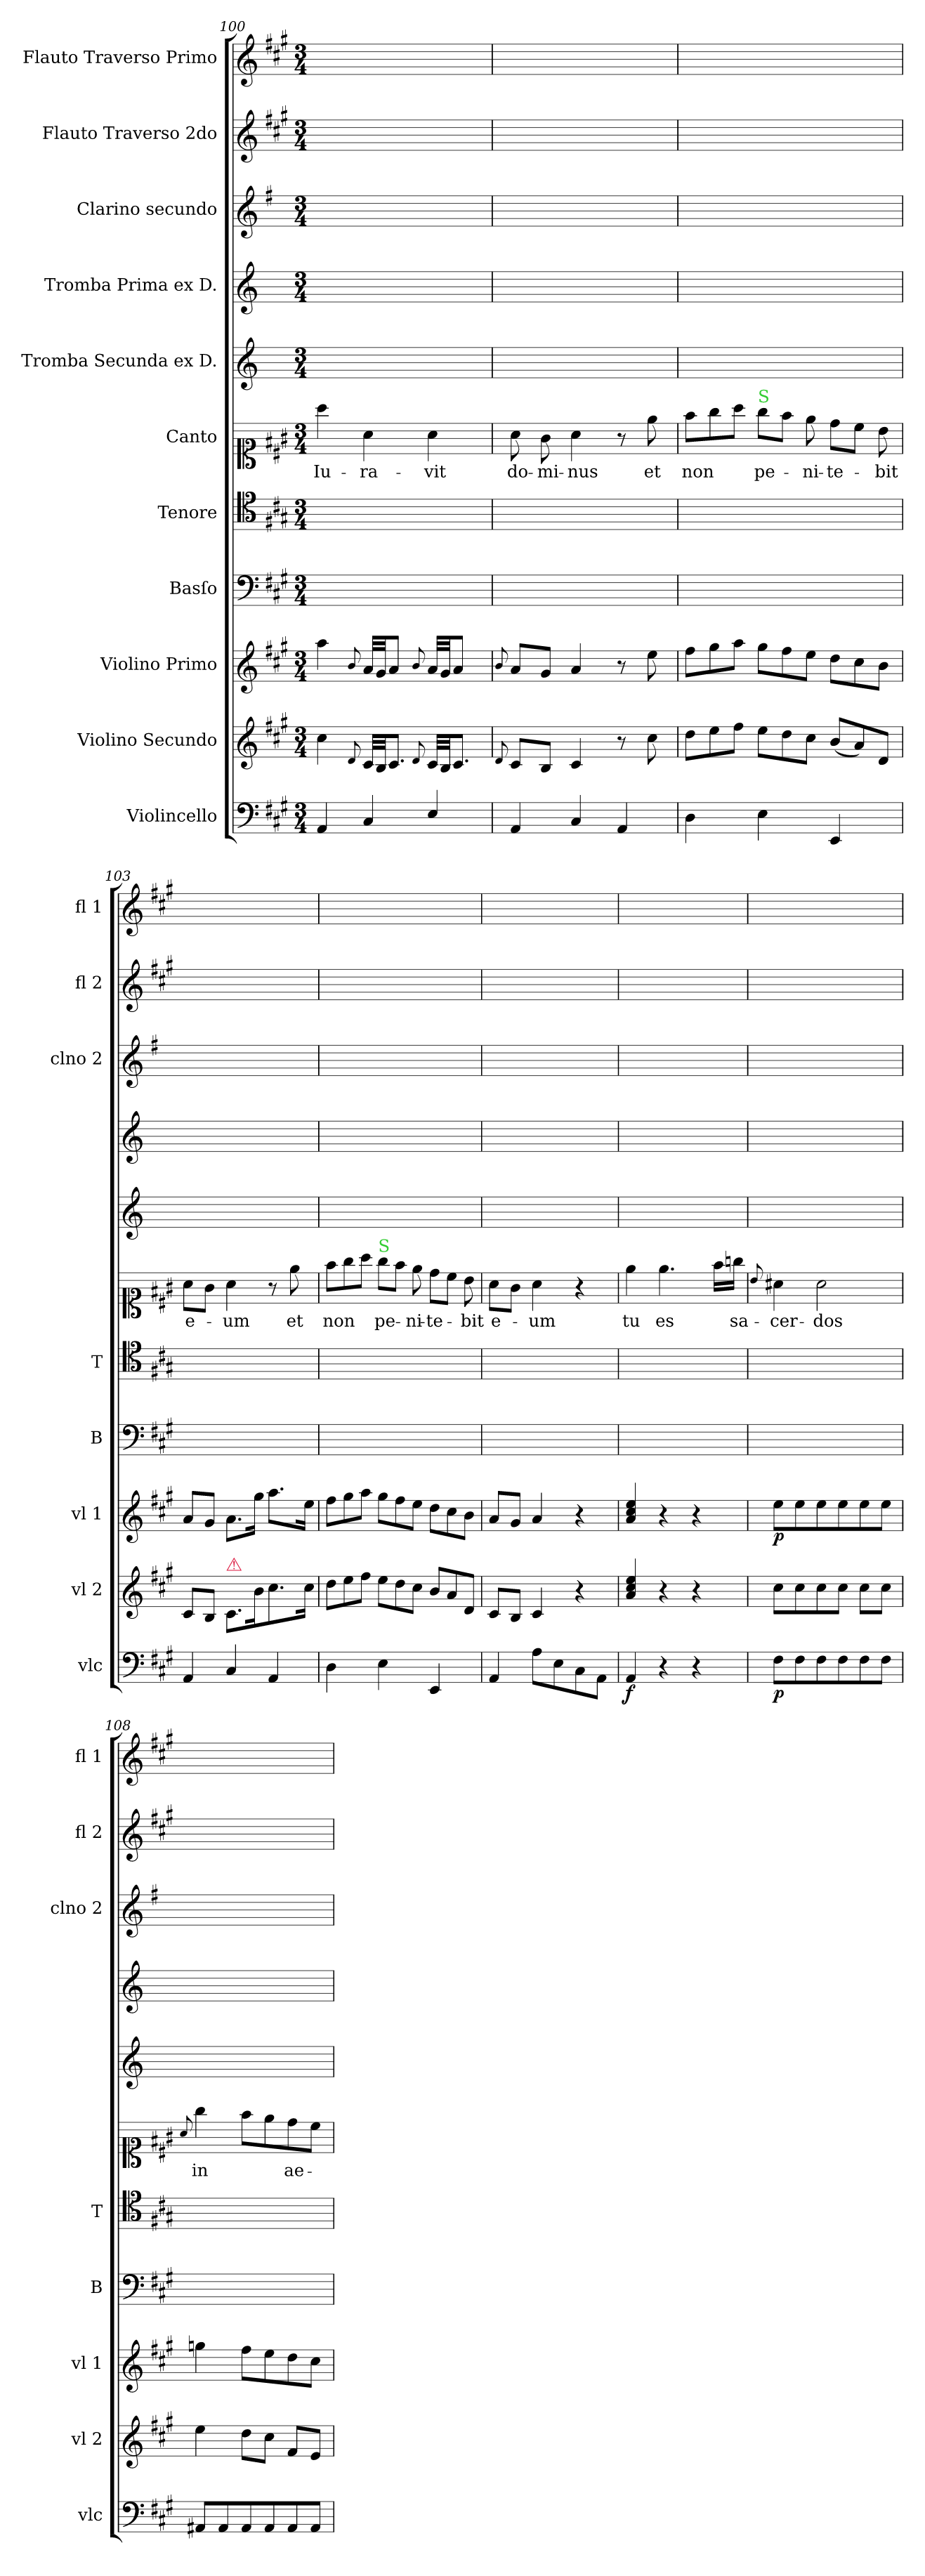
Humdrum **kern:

**kern	**dynam	**kern	**dynam	**kern	**dynam	**kern	**kern	**kern	**text	**kern	**kern	**kern	**kern	**kern
*part11	*part11	*part10	*part10	*part9	*part9	*part8	*part7	*part6	*part6	*part5	*part4	*part3	*part2	*part1
*staff11	*staff11	*staff10	*staff10	*staff9	*staff9	*staff8	*staff7	*staff6	*staff6	*staff5	*staff4	*staff3	*staff2	*staff1
*I"Violincello	*	*I"Violino Secundo	*	*I"Violino Primo	*	*I"Basſo	*I"Tenore	*I"Canto	*	*I"Tromba Secunda ex D.	*I"Tromba Prima ex D.	*I"Clarino secundo	*I"Flauto Traverso 2do	*I"Flauto Traverso Primo
*I'vlc	*	*I'vl 2	*	*I'vl 1	*	*I'B	*I'T	*	*	*	*	*I'clno 2	*I'fl 2	*I'fl 1
*clefF4	*	*clefG2	*	*clefG2	*	*clefF4	*clefC4	*clefC1	*	*clefG2	*clefG2	*clefG2	*clefG2	*clefG2
*	*	*	*	*	*	*	*	*	*	*ITrd-1c-2	*ITrd-1c-2	*ITrd-1c-2	*	*
*k[f#c#g#]	*	*k[f#c#g#]	*	*k[f#c#g#]	*	*k[f#c#g#]	*k[f#c#g#]	*k[f#c#g#]	*	*k[f#c#]	*k[f#c#]	*k[f#c#g#]	*k[f#c#g#]	*k[f#c#g#]
*M3/4	*	*M3/4	*	*M3/4	*	*M3/4	*M3/4	*M3/4	*	*M3/4	*M3/4	*M3/4	*M3/4	*M3/4
=100	=100	=100	=100	=100	=100	=100	=100	=100	=100	=100	=100	=100	=100	=100
4AA/	.	4cc#\	.	4aa\	.	2.ryy	2.ryy	4aa\	Iu-	2.ryy	2.ryy	2.ryy	2.ryy	2.ryy
.	.	8qqd/	.	8qqb/	.	.	.	.	.	.	.	.	.	.
4C#/	.	32c#/LLL	.	32a/LLL	.	.	.	4a\	-ra-	.	.	.	.	.
.	.	32B/JJ	.	32g#/JJ	.	.	.	.	.	.	.	.	.	.
!	!	!	!	!LO:N:vis=8	!	!	!	!	!	!	!	!	!	!
.	.	8.c#/J	.	8.a/J	.	.	.	.	.	.	.	.	.	.
.	.	8qqd/	.	8qqb/	.	.	.	.	.	.	.	.	.	.
4E/	.	32c#/LLL	.	32a/LLL	.	.	.	4a\	-vit	.	.	.	.	.
.	.	32B/JJ	.	32g#/JJ	.	.	.	.	.	.	.	.	.	.
!	!	!	!	!LO:N:vis=8	!	!	!	!	!	!	!	!	!	!
.	.	8.c#/J	.	8.a/J	.	.	.	.	.	.	.	.	.	.
=101	=101	=101	=101	=101	=101	=101	=101	=101	=101	=101	=101	=101	=101	=101
.	.	8qqd/	.	8qqb/	.	.	.	.	.	.	.	.	.	.
4AA/	.	8c#/L	.	8a/L	.	2.ryy	2.ryy	8a\	do-	2.ryy	2.ryy	2.ryy	2.ryy	2.ryy
.	.	8B/J	.	8g#/J	.	.	.	8g#\	-mi-	.	.	.	.	.
4C#/	.	4c#/	.	4a/	.	.	.	4a\	-nus	.	.	.	.	.
4AA/	.	8r	.	8r	.	.	.	8r	.	.	.	.	.	.
.	.	8cc#\	.	8ee\	.	.	.	8ee\	et	.	.	.	.	.
=102	=102	=102	=102	=102	=102	=102	=102	=102	=102	=102	=102	=102	=102	=102
*	*	*Xtuplet	*	*Xtuplet	*	*	*	*Xtuplet	*	*	*	*	*	*
4D\	.	12dd\L	.	12ff#\L	.	2.ryy	2.ryy	12ff#\L	non	2.ryy	2.ryy	2.ryy	2.ryy	2.ryy
.	.	12ee\	.	12gg#\	.	.	.	12gg#\	.	.	.	.	.	.
.	.	12ff#\J	.	12aa\J	.	.	.	12aa\J	.	.	.	.	.	.
!	!	!	!	!	!	!	!	!LO:TX:a:color=limegreen:t=S	!	!	!	!	!	!
4E\	.	12ee\L	.	12gg#\L	.	.	.	12gg#\L	pe-	.	.	.	.	.
.	.	12dd\	.	12ff#\	.	.	.	12ff#\J	.	.	.	.	.	.
.	.	12cc#\J	.	12ee\J	.	.	.	12ee\	-ni-	.	.	.	.	.
4EE/	.	(12b/L	.	12dd\L	.	.	.	12dd\L	-te-	.	.	.	.	.
.	.	12a/)	.	12cc#\	.	.	.	12cc#\J	.	.	.	.	.	.
.	.	12d/J	.	12b\J	.	.	.	12b\	-bit	.	.	.	.	.
=103	=103	=103	=103	=103	=103	=103	=103	=103	=103	=103	=103	=103	=103	=103
4AA/	.	8c#/L	.	8a/L	.	2.ryy	2.ryy	8a\L	e-	2.ryy	2.ryy	2.ryy	2.ryy	2.ryy
.	.	8B/J	.	8g#/J	.	.	.	8g#\J	.	.	.	.	.	.
!	!	!LO:TX:a:color=crimson:t=⚠	!	!	!	!	!	!	!	!	!	!	!	!
4C#/	.	8.c#/L	.	8.a\L	.	.	.	4a\	-um	.	.	.	.	.
.	.	16b\K	.	16gg#\Jk	.	.	.	.	.	.	.	.	.	.
4AA/	.	8.cc#\	.	8.aa\L	.	.	.	8r	.	.	.	.	.	.
.	.	.	.	.	.	.	.	8ee\	et	.	.	.	.	.
.	.	16cc#\Jk	.	16ee\Jk	.	.	.	.	.	.	.	.	.	.
=104	=104	=104	=104	=104	=104	=104	=104	=104	=104	=104	=104	=104	=104	=104
4D\	.	12dd\L	.	12ff#\L	.	2.ryy	2.ryy	12ff#\L	non	2.ryy	2.ryy	2.ryy	2.ryy	2.ryy
.	.	12ee\	.	12gg#\	.	.	.	12gg#\	.	.	.	.	.	.
.	.	12ff#\J	.	12aa\J	.	.	.	12aa\J	.	.	.	.	.	.
!	!	!	!	!	!	!	!	!LO:TX:a:color=limegreen:t=S	!	!	!	!	!	!
4E\	.	12ee\L	.	12gg#\L	.	.	.	12gg#\L	pe-	.	.	.	.	.
.	.	12dd\	.	12ff#\	.	.	.	12ff#\J	.	.	.	.	.	.
.	.	12cc#\J	.	12ee\J	.	.	.	12ee\	-ni-	.	.	.	.	.
4EE/	.	12b/L	.	12dd\L	.	.	.	12dd\L	-te-	.	.	.	.	.
.	.	12a/	.	12cc#\	.	.	.	12cc#\J	.	.	.	.	.	.
.	.	12d/J	.	12b\J	.	.	.	12b\	-bit	.	.	.	.	.
=105	=105	=105	=105	=105	=105	=105	=105	=105	=105	=105	=105	=105	=105	=105
4AA/	.	8c#/L	.	8a/L	.	2.ryy	2.ryy	8a\L	e-	2.ryy	2.ryy	2.ryy	2.ryy	2.ryy
.	.	8B/J	.	8g#/J	.	.	.	8g#\J	.	.	.	.	.	.
8A\L	.	4c#/	.	4a/	.	.	.	4a\	-um	.	.	.	.	.
8E\	.	.	.	.	.	.	.	.	.	.	.	.	.	.
8C#\	.	4r	.	4r	.	.	.	4r	.	.	.	.	.	.
8AA\J	.	.	.	.	.	.	.	.	.	.	.	.	.	.
=106	=106	=106	=106	=106	=106	=106	=106	=106	=106	=106	=106	=106	=106	=106
!	!	!	!	!	!LO:DY:rj	!	!	!	!	!	!	!	!	!
4AA/	f.	4a/ 4cc#/ 4ee/	for	4a/ 4cc#/ 4ee/	for	2.ryy	2.ryy	4ee\	tu	2.ryy	2.ryy	2.ryy	2.ryy	2.ryy
4r	.	4r	.	4r	.	.	.	4.ee\	es	.	.	.	.	.
4r	.	4r	.	4r	.	.	.	.	.	.	.	.	.	.
.	.	.	.	.	.	.	.	16ff#\LL	.	.	.	.	.	.
.	.	.	.	.	.	.	.	16ggn\JJ	sa-	.	.	.	.	.
=107	=107	=107	=107	=107	=107	=107	=107	=107	=107	=107	=107	=107	=107	=107
.	.	.	.	.	.	.	.	8qqb/	.	.	.	.	.	.
8F#\L	p	8cc#\L	.	8ee\L	p.	2.ryy	2.ryy	4a#X\	-cer-	2.ryy	2.ryy	2.ryy	2.ryy	2.ryy
8F#\	.	8cc#\	.	8ee\	.	.	.	.	.	.	.	.	.	.
8F#\	.	8cc#\	.	8ee\	.	.	.	2a#\	-dos	.	.	.	.	.
8F#\	.	8cc#\J	.	8ee\	.	.	.	.	.	.	.	.	.	.
8F#\	.	8cc#\L	.	8ee\	.	.	.	.	.	.	.	.	.	.
8F#\J	.	8cc#\J	.	8ee\J	.	.	.	.	.	.	.	.	.	.
=108	=108	=108	=108	=108	=108	=108	=108	=108	=108	=108	=108	=108	=108	=108
.	.	.	.	.	.	.	.	8qqa/	.	.	.	.	.	.
8AA#X/L	.	4ee\	.	4ggn\	.	2.ryy	2.ryy	4gg#\	in	2.ryy	2.ryy	2.ryy	2.ryy	2.ryy
8AA#/	.	.	.	.	.	.	.	.	.	.	.	.	.	.
8AA#/	.	8dd\L	.	8ff#\L	.	.	.	8ff#\L	.	.	.	.	.	.
8AA#/	.	8cc#\J	.	8ee\	.	.	.	8ee\	.	.	.	.	.	.
8AA#/	.	8f#/L	.	8dd\	.	.	.	8dd\	ae-	.	.	.	.	.
8AA#/J	.	8e/J	.	8cc#\J	.	.	.	8cc#\J	.	.	.	.	.	.
=	=	=	=	=	=	=	=	=	=	=	=	=	=	=
*-	*-	*-	*-	*-	*-	*-	*-	*-	*-	*-	*-	*-	*-	*-
